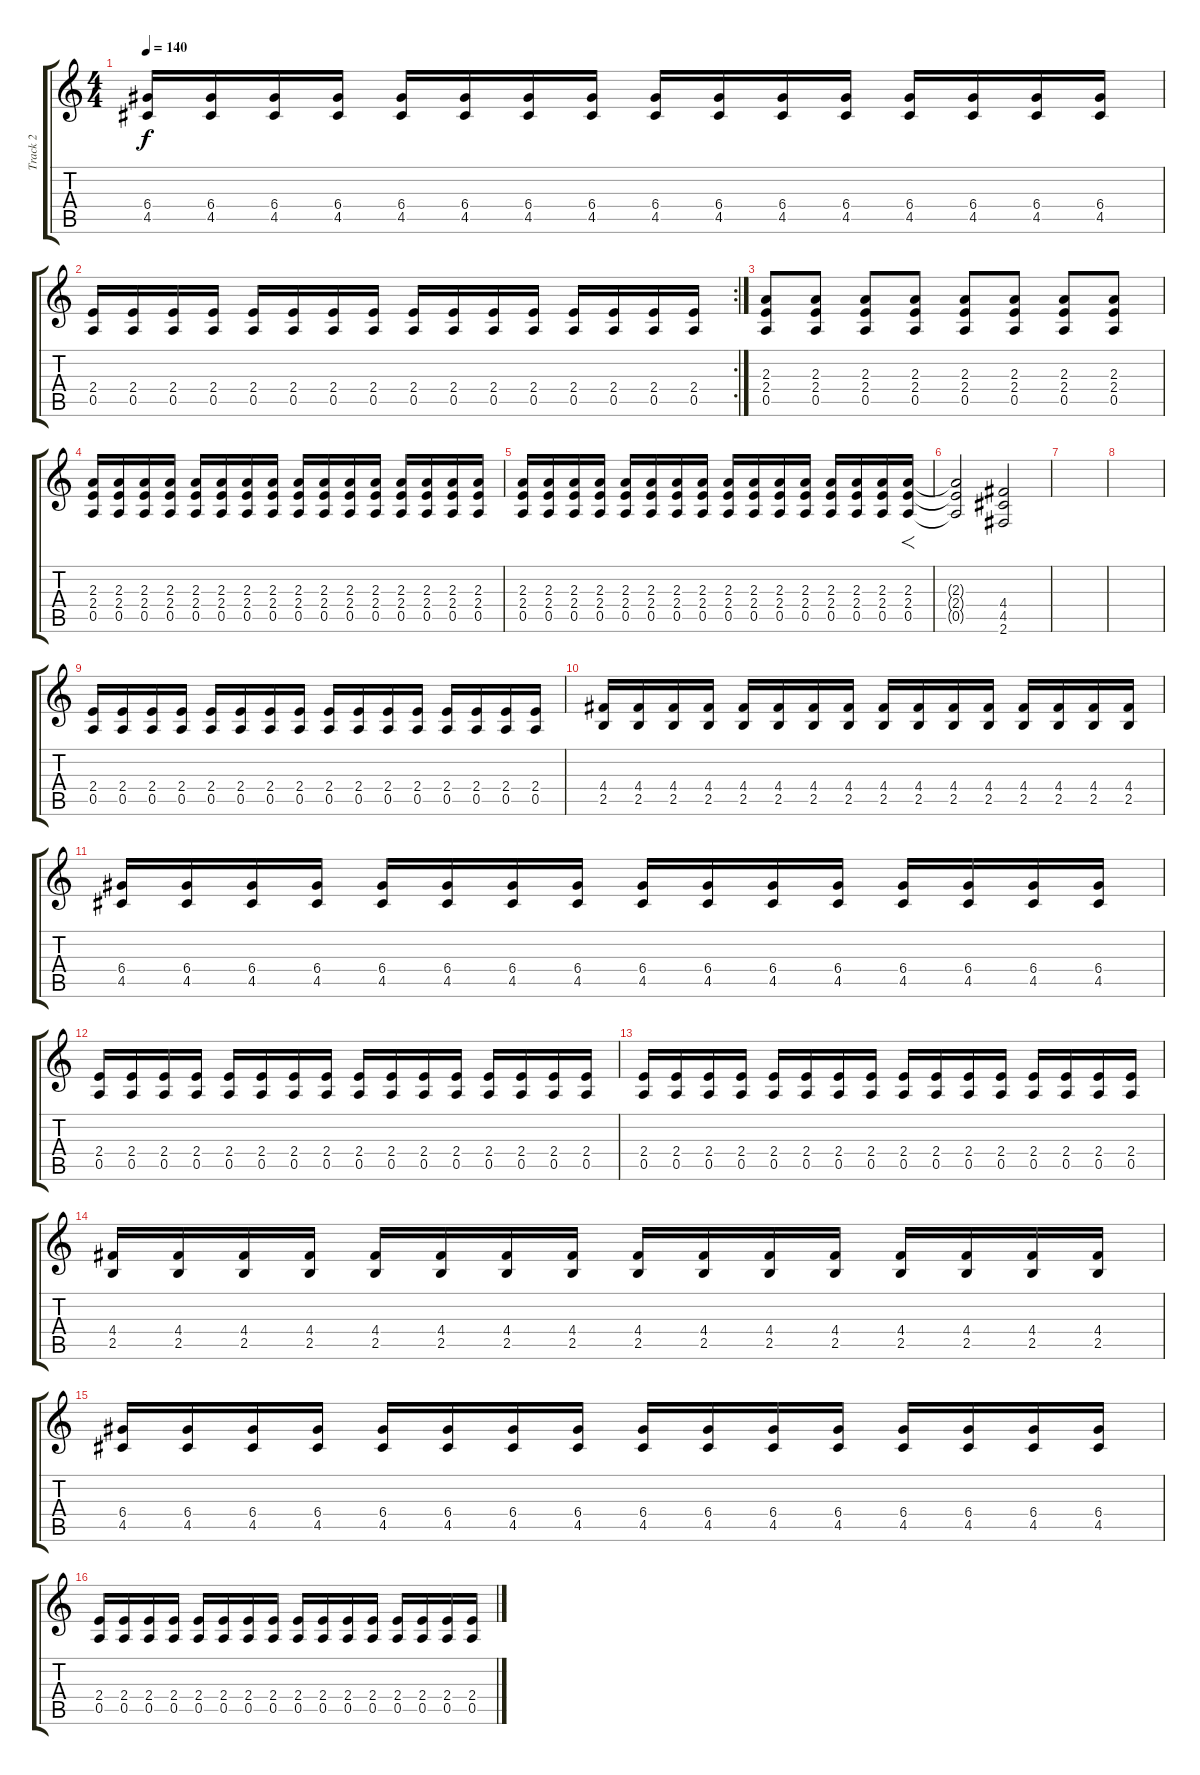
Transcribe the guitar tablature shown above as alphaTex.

\track ("Track 2" "Track 2") {instrument distortionguitar}
\staff {score tabs}
\tuning (E4 B3 G3 D3 A2 E2) {hide}
\ts (4 4)
\tempo 140
\clef g2
\ks c
(6.4 4.5).16{dy f} (6.4 4.5).16 (6.4 4.5).16 (6.4 4.5).16 (6.4 4.5).16 (6.4 4.5).16 (6.4 4.5).16 (6.4 4.5).16 (6.4 4.5).16 (6.4 4.5).16 (6.4 4.5).16 (6.4 4.5).16 (6.4 4.5).16 (6.4 4.5).16 (6.4 4.5).16 (6.4 4.5).16 |
\rc 2
(2.4 0.5).16 (2.4 0.5).16 (2.4 0.5).16 (2.4 0.5).16 (2.4 0.5).16 (2.4 0.5).16 (2.4 0.5).16 (2.4 0.5).16 (2.4 0.5).16 (2.4 0.5).16 (2.4 0.5).16 (2.4 0.5).16 (2.4 0.5).16 (2.4 0.5).16 (2.4 0.5).16 (2.4 0.5).16 |
(2.3 2.4 0.5).8 (2.3 2.4 0.5).8 (2.3 2.4 0.5).8 (2.3 2.4 0.5).8 (2.3 2.4 0.5).8 (2.3 2.4 0.5).8 (2.3 2.4 0.5).8 (2.3 2.4 0.5).8 |
(2.3 2.4 0.5).16 (2.3 2.4 0.5).16 (2.3 2.4 0.5).16 (2.3 2.4 0.5).16 (2.3 2.4 0.5).16 (2.3 2.4 0.5).16 (2.3 2.4 0.5).16 (2.3 2.4 0.5).16 (2.3 2.4 0.5).16 (2.3 2.4 0.5).16 (2.3 2.4 0.5).16 (2.3 2.4 0.5).16 (2.3 2.4 0.5).16 (2.3 2.4 0.5).16 (2.3 2.4 0.5).16 (2.3 2.4 0.5).16 |
(2.3 2.4 0.5).16 (2.3 2.4 0.5).16 (2.3 2.4 0.5).16 (2.3 2.4 0.5).16 (2.3 2.4 0.5).16 (2.3 2.4 0.5).16 (2.3 2.4 0.5).16 (2.3 2.4 0.5).16 (2.3 2.4 0.5).16 (2.3 2.4 0.5).16 (2.3 2.4 0.5).16 (2.3 2.4 0.5).16 (2.3 2.4 0.5).16 (2.3 2.4 0.5).16 (2.3 2.4 0.5).16 (2.3 2.4 0.5).16{f} |
(2.3{t} 2.4{t} 0.5{t}).2 (4.4 4.5 2.6).2 |
|
|
(2.4 0.5).16 (2.4 0.5).16 (2.4 0.5).16 (2.4 0.5).16 (2.4 0.5).16 (2.4 0.5).16 (2.4 0.5).16 (2.4 0.5).16 (2.4 0.5).16 (2.4 0.5).16 (2.4 0.5).16 (2.4 0.5).16 (2.4 0.5).16 (2.4 0.5).16 (2.4 0.5).16 (2.4 0.5).16 |
(4.4 2.5).16 (4.4 2.5).16 (4.4 2.5).16 (4.4 2.5).16 (4.4 2.5).16 (4.4 2.5).16 (4.4 2.5).16 (4.4 2.5).16 (4.4 2.5).16 (4.4 2.5).16 (4.4 2.5).16 (4.4 2.5).16 (4.4 2.5).16 (4.4 2.5).16 (4.4 2.5).16 (4.4 2.5).16 |
(6.4 4.5).16 (6.4 4.5).16 (6.4 4.5).16 (6.4 4.5).16 (6.4 4.5).16 (6.4 4.5).16 (6.4 4.5).16 (6.4 4.5).16 (6.4 4.5).16 (6.4 4.5).16 (6.4 4.5).16 (6.4 4.5).16 (6.4 4.5).16 (6.4 4.5).16 (6.4 4.5).16 (6.4 4.5).16 |
(2.4 0.5).16 (2.4 0.5).16 (2.4 0.5).16 (2.4 0.5).16 (2.4 0.5).16 (2.4 0.5).16 (2.4 0.5).16 (2.4 0.5).16 (2.4 0.5).16 (2.4 0.5).16 (2.4 0.5).16 (2.4 0.5).16 (2.4 0.5).16 (2.4 0.5).16 (2.4 0.5).16 (2.4 0.5).16 |
(2.4 0.5).16 (2.4 0.5).16 (2.4 0.5).16 (2.4 0.5).16 (2.4 0.5).16 (2.4 0.5).16 (2.4 0.5).16 (2.4 0.5).16 (2.4 0.5).16 (2.4 0.5).16 (2.4 0.5).16 (2.4 0.5).16 (2.4 0.5).16 (2.4 0.5).16 (2.4 0.5).16 (2.4 0.5).16 |
(4.4 2.5).16 (4.4 2.5).16 (4.4 2.5).16 (4.4 2.5).16 (4.4 2.5).16 (4.4 2.5).16 (4.4 2.5).16 (4.4 2.5).16 (4.4 2.5).16 (4.4 2.5).16 (4.4 2.5).16 (4.4 2.5).16 (4.4 2.5).16 (4.4 2.5).16 (4.4 2.5).16 (4.4 2.5).16 |
(6.4 4.5).16 (6.4 4.5).16 (6.4 4.5).16 (6.4 4.5).16 (6.4 4.5).16 (6.4 4.5).16 (6.4 4.5).16 (6.4 4.5).16 (6.4 4.5).16 (6.4 4.5).16 (6.4 4.5).16 (6.4 4.5).16 (6.4 4.5).16 (6.4 4.5).16 (6.4 4.5).16 (6.4 4.5).16 |
(2.4 0.5).16 (2.4 0.5).16 (2.4 0.5).16 (2.4 0.5).16 (2.4 0.5).16 (2.4 0.5).16 (2.4 0.5).16 (2.4 0.5).16 (2.4 0.5).16 (2.4 0.5).16 (2.4 0.5).16 (2.4 0.5).16 (2.4 0.5).16 (2.4 0.5).16 (2.4 0.5).16 (2.4 0.5).16
